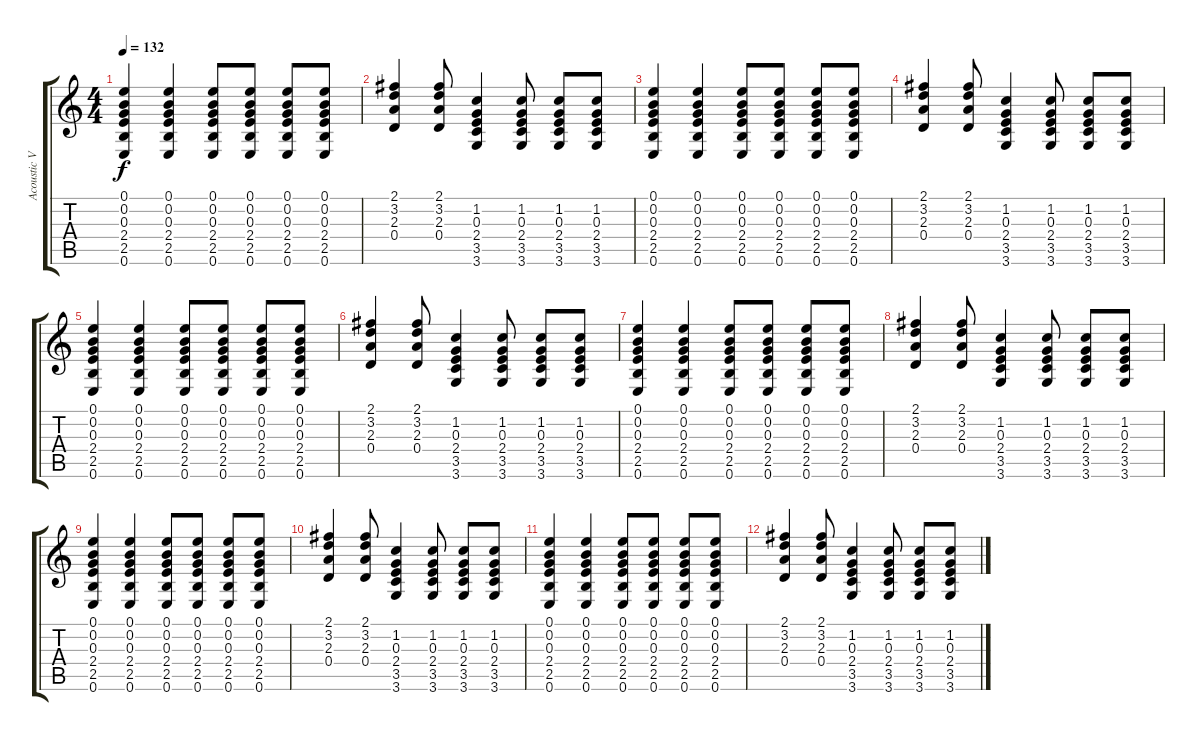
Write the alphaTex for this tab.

\track ("Acoustic Version" "Acoustic V") {instrument acousticguitarsteel}
\staff {score tabs}
\tuning (E4 B3 G3 D3 A2 E2) {hide}
\ts (4 4)
\tempo 132
\clef g2
\ks c
(0.1 0.2 0.3 2.4 2.5 0.6).4{dy f} (0.1 0.2 0.3 2.4 2.5 0.6).4 (0.1 0.2 0.3 2.4 2.5 0.6).8 (0.1 0.2 0.3 2.4 2.5 0.6).8 (0.1 0.2 0.3 2.4 2.5 0.6).8 (0.1 0.2 0.3 2.4 2.5 0.6).8 |
(2.1 3.2 2.3 0.4).4 (2.1 3.2 2.3 0.4).8 (1.2 0.3 2.4 3.5 3.6).4 (1.2 0.3 2.4 3.5 3.6).8 (1.2 0.3 2.4 3.5 3.6).8 (1.2 0.3 2.4 3.5 3.6).8 |
(0.1 0.2 0.3 2.4 2.5 0.6).4 (0.1 0.2 0.3 2.4 2.5 0.6).4 (0.1 0.2 0.3 2.4 2.5 0.6).8 (0.1 0.2 0.3 2.4 2.5 0.6).8 (0.1 0.2 0.3 2.4 2.5 0.6).8 (0.1 0.2 0.3 2.4 2.5 0.6).8 |
(2.1 3.2 2.3 0.4).4 (2.1 3.2 2.3 0.4).8 (1.2 0.3 2.4 3.5 3.6).4 (1.2 0.3 2.4 3.5 3.6).8 (1.2 0.3 2.4 3.5 3.6).8 (1.2 0.3 2.4 3.5 3.6).8 |
(0.1 0.2 0.3 2.4 2.5 0.6).4 (0.1 0.2 0.3 2.4 2.5 0.6).4 (0.1 0.2 0.3 2.4 2.5 0.6).8 (0.1 0.2 0.3 2.4 2.5 0.6).8 (0.1 0.2 0.3 2.4 2.5 0.6).8 (0.1 0.2 0.3 2.4 2.5 0.6).8 |
(2.1 3.2 2.3 0.4).4 (2.1 3.2 2.3 0.4).8 (1.2 0.3 2.4 3.5 3.6).4 (1.2 0.3 2.4 3.5 3.6).8 (1.2 0.3 2.4 3.5 3.6).8 (1.2 0.3 2.4 3.5 3.6).8 |
(0.1 0.2 0.3 2.4 2.5 0.6).4 (0.1 0.2 0.3 2.4 2.5 0.6).4 (0.1 0.2 0.3 2.4 2.5 0.6).8 (0.1 0.2 0.3 2.4 2.5 0.6).8 (0.1 0.2 0.3 2.4 2.5 0.6).8 (0.1 0.2 0.3 2.4 2.5 0.6).8 |
(2.1 3.2 2.3 0.4).4 (2.1 3.2 2.3 0.4).8 (1.2 0.3 2.4 3.5 3.6).4 (1.2 0.3 2.4 3.5 3.6).8 (1.2 0.3 2.4 3.5 3.6).8 (1.2 0.3 2.4 3.5 3.6).8 |
(0.1 0.2 0.3 2.4 2.5 0.6).4{volume 11} (0.1 0.2 0.3 2.4 2.5 0.6).4 (0.1 0.2 0.3 2.4 2.5 0.6).8{volume 10} (0.1 0.2 0.3 2.4 2.5 0.6).8 (0.1 0.2 0.3 2.4 2.5 0.6).8 (0.1 0.2 0.3 2.4 2.5 0.6).8 |
(2.1 3.2 2.3 0.4).4{volume 9} (2.1 3.2 2.3 0.4).8 (1.2 0.3 2.4 3.5 3.6).4{volume 8} (1.2 0.3 2.4 3.5 3.6).8 (1.2 0.3 2.4 3.5 3.6).8{volume 7} (1.2 0.3 2.4 3.5 3.6).8 |
(0.1 0.2 0.3 2.4 2.5 0.6).4{volume 6} (0.1 0.2 0.3 2.4 2.5 0.6).4{volume 5} (0.1 0.2 0.3 2.4 2.5 0.6).8{volume 4} (0.1 0.2 0.3 2.4 2.5 0.6).8 (0.1 0.2 0.3 2.4 2.5 0.6).8{volume 3} (0.1 0.2 0.3 2.4 2.5 0.6).8 |
(2.1 3.2 2.3 0.4).4{volume 2} (2.1 3.2 2.3 0.4).8 (1.2 0.3 2.4 3.5 3.6).4{volume 1} (1.2 0.3 2.4 3.5 3.6).8 (1.2 0.3 2.4 3.5 3.6).8 (1.2 0.3 2.4 3.5 3.6).8{volume 0}
